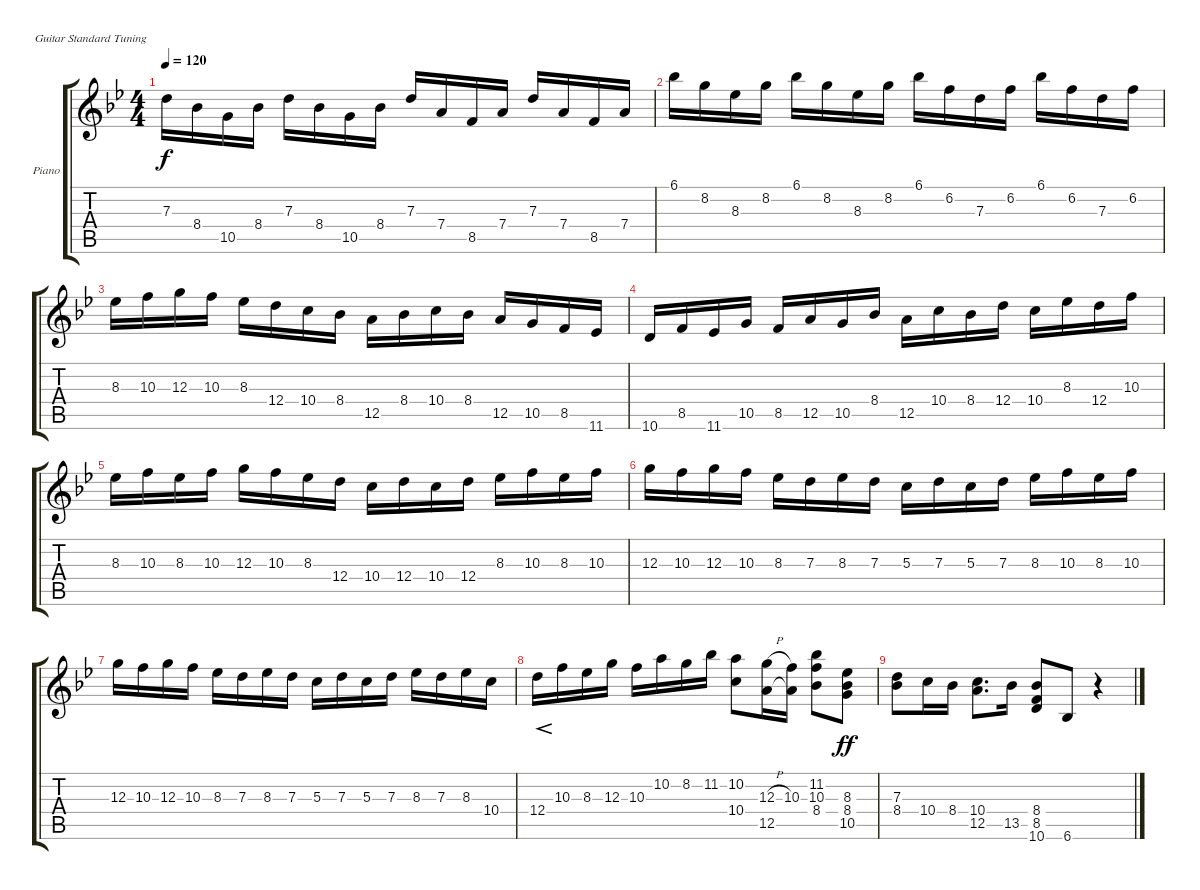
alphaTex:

\bracketExtendMode groupsimilarinstruments
\firstSystemTrackNameOrientation horizontal
\otherSystemsTrackNameOrientation horizontal
\track ("Piano" "Piano") {instrument acousticgrandpiano}
\staff {score tabs}
\tuning (E4 B3 G3 D3 A2 E2)
\displaytranspose 12
\ts (4 4)
\tempo 120
\clef g2
\ks bb
7.3.16{dy f} 8.4.16 10.5.16 8.4.16 7.3.16 8.4.16 10.5.16 8.4.16 7.3.16 7.4.16 8.5.16 7.4.16 7.3.16 7.4.16 8.5.16 7.4.16 |
6.1.16 8.2.16 8.3.16 8.2.16 6.1.16 8.2.16 8.3.16 8.2.16 6.1.16 6.2.16 7.3.16 6.2.16 6.1.16 6.2.16 7.3.16 6.2.16 |
8.3.16 10.3.16 12.3.16 10.3.16 8.3.16 12.4.16 10.4.16 8.4.16 12.5.16 8.4.16 10.4.16 8.4.16 12.5.16 10.5.16 8.5.16 11.6.16 |
10.6.16 8.5.16 11.6.16 10.5.16 8.5.16 12.5.16 10.5.16 8.4.16 12.5.16 10.4.16 8.4.16 12.4.16 10.4.16 8.3.16 12.4.16 10.3.16 |
8.3.16 10.3.16 8.3.16 10.3.16 12.3.16 10.3.16 8.3.16 12.4.16 10.4.16 12.4.16 10.4.16 12.4.16 8.3.16 10.3.16 8.3.16 10.3.16 |
12.3.16 10.3.16 12.3.16 10.3.16 8.3.16 7.3.16 8.3.16 7.3.16 5.3.16 7.3.16 5.3.16 7.3.16 8.3.16 10.3.16 8.3.16 10.3.16 |
12.3.16 10.3.16 12.3.16 10.3.16 8.3.16 7.3.16 8.3.16 7.3.16 5.3.16 7.3.16 5.3.16 7.3.16 8.3.16 7.3.16 8.3.16 10.4.16 |
12.4.16{cre} 10.3.16 8.3.16 12.3.16 10.3.16 10.2.16 8.2.16 11.2.16 (10.2 10.4).8 (12.3{h} 12.5).16 (10.3 12.5{t}).16 (11.2 10.3 8.4).8 (8.3 8.4 10.5).8{dy ff} |
(7.3 8.4).8 10.4.16 8.4.16 (10.4 12.5).8{d} 13.5.16 (8.4 8.5 10.6).8 6.6.8 r.4
